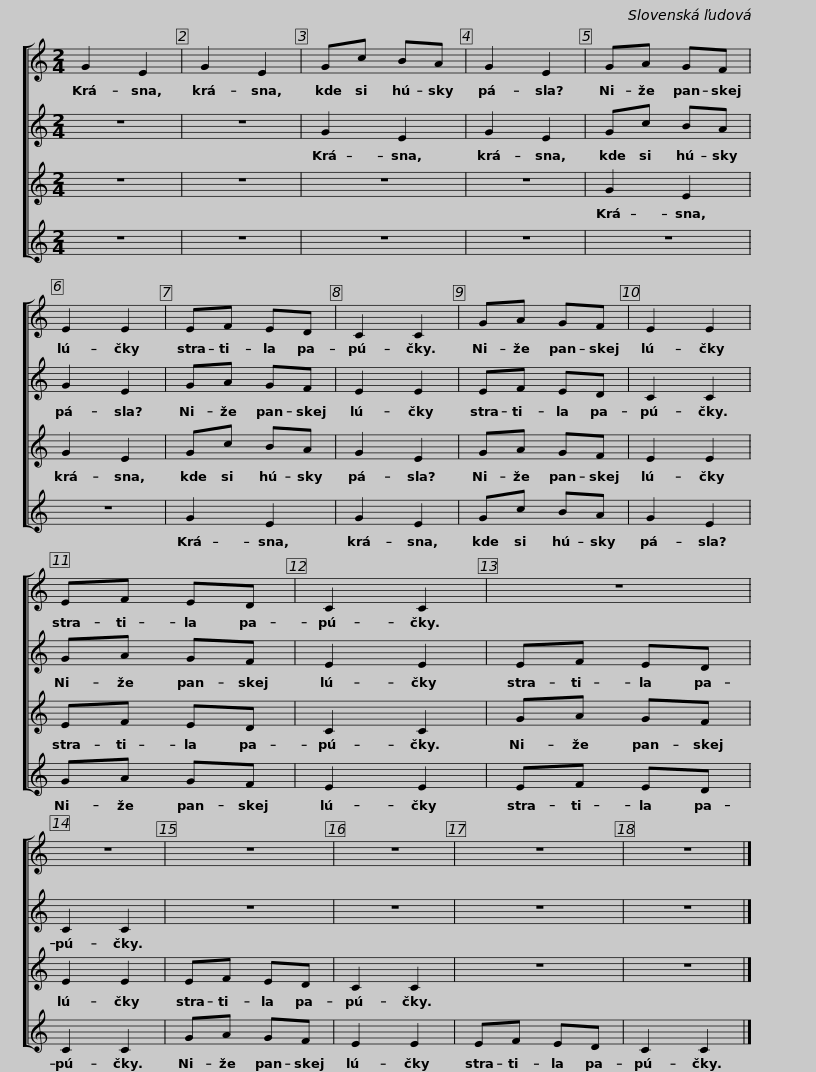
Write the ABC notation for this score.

X:1
%%score [ 1 2 3 4 ]
L:1/8
M:2/4
I:linebreak $
K:C
V:1 treble
V:2 treble
V:3 treble
V:4 treble
V:1
 G2 E2 | G2 E2 | Gc BA | G2 E2 | GA GF | %5
 E2 E2 |$ EF ED | C2 C2 | GA GF | E2 E2 | %10
 EF ED | C2 C2 |$ z4 | z4 | z4 | %15
 z4 | z4 | z4 |] %18
V:2
 z4 | z4 | G2 E2 | G2 E2 | Gc BA | %5
 G2 E2 |$ GA GF | E2 E2 | EF ED | C2 C2 | %10
 GA GF | E2 E2 |$ EF ED | C2 C2 | z4 | %15
 z4 | z4 | z4 |] %18
V:3
 z4 | z4 | z4 | z4 | G2 E2 | %5
 G2 E2 |$ Gc BA | G2 E2 | GA GF | E2 E2 | %10
 EF ED | C2 C2 |$ GA GF | E2 E2 | EF ED | %15
 C2 C2 | z4 | z4 |] %18
V:4
 z4 | z4 | z4 | z4 | z4 | %5
 z4 |$ G2 E2 | G2 E2 | Gc BA | G2 E2 | %10
 GA GF | E2 E2 |$ EF ED | C2 C2 | GA GF | %15
 E2 E2 | EF ED | C2 C2 |] %18
